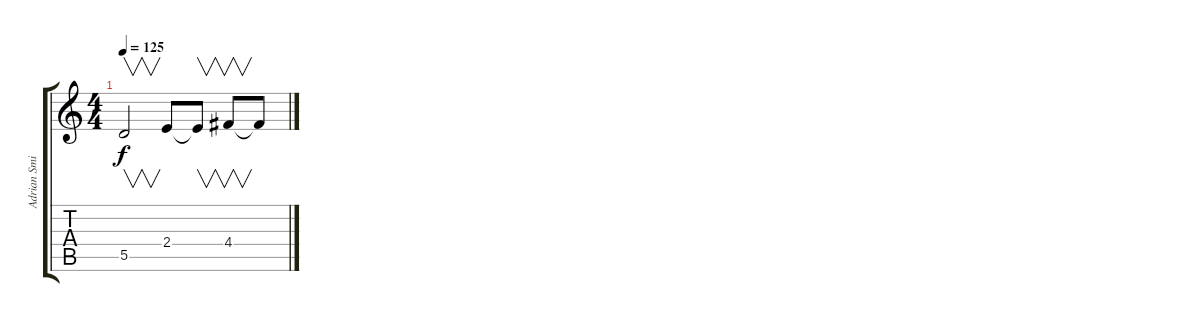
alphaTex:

\track ("Adrian Smith" "Adrian Smi") {instrument distortionguitar}
\staff {score tabs}
\tuning (E4 B3 G3 D3 A2 E2) {hide}
\ts (4 4)
\tempo 125
\clef g2
\ks c
5.5.2{v dy f} 2.4.8 2.4{t}.8{v} 4.4.8{v} 4.4{t}.8
